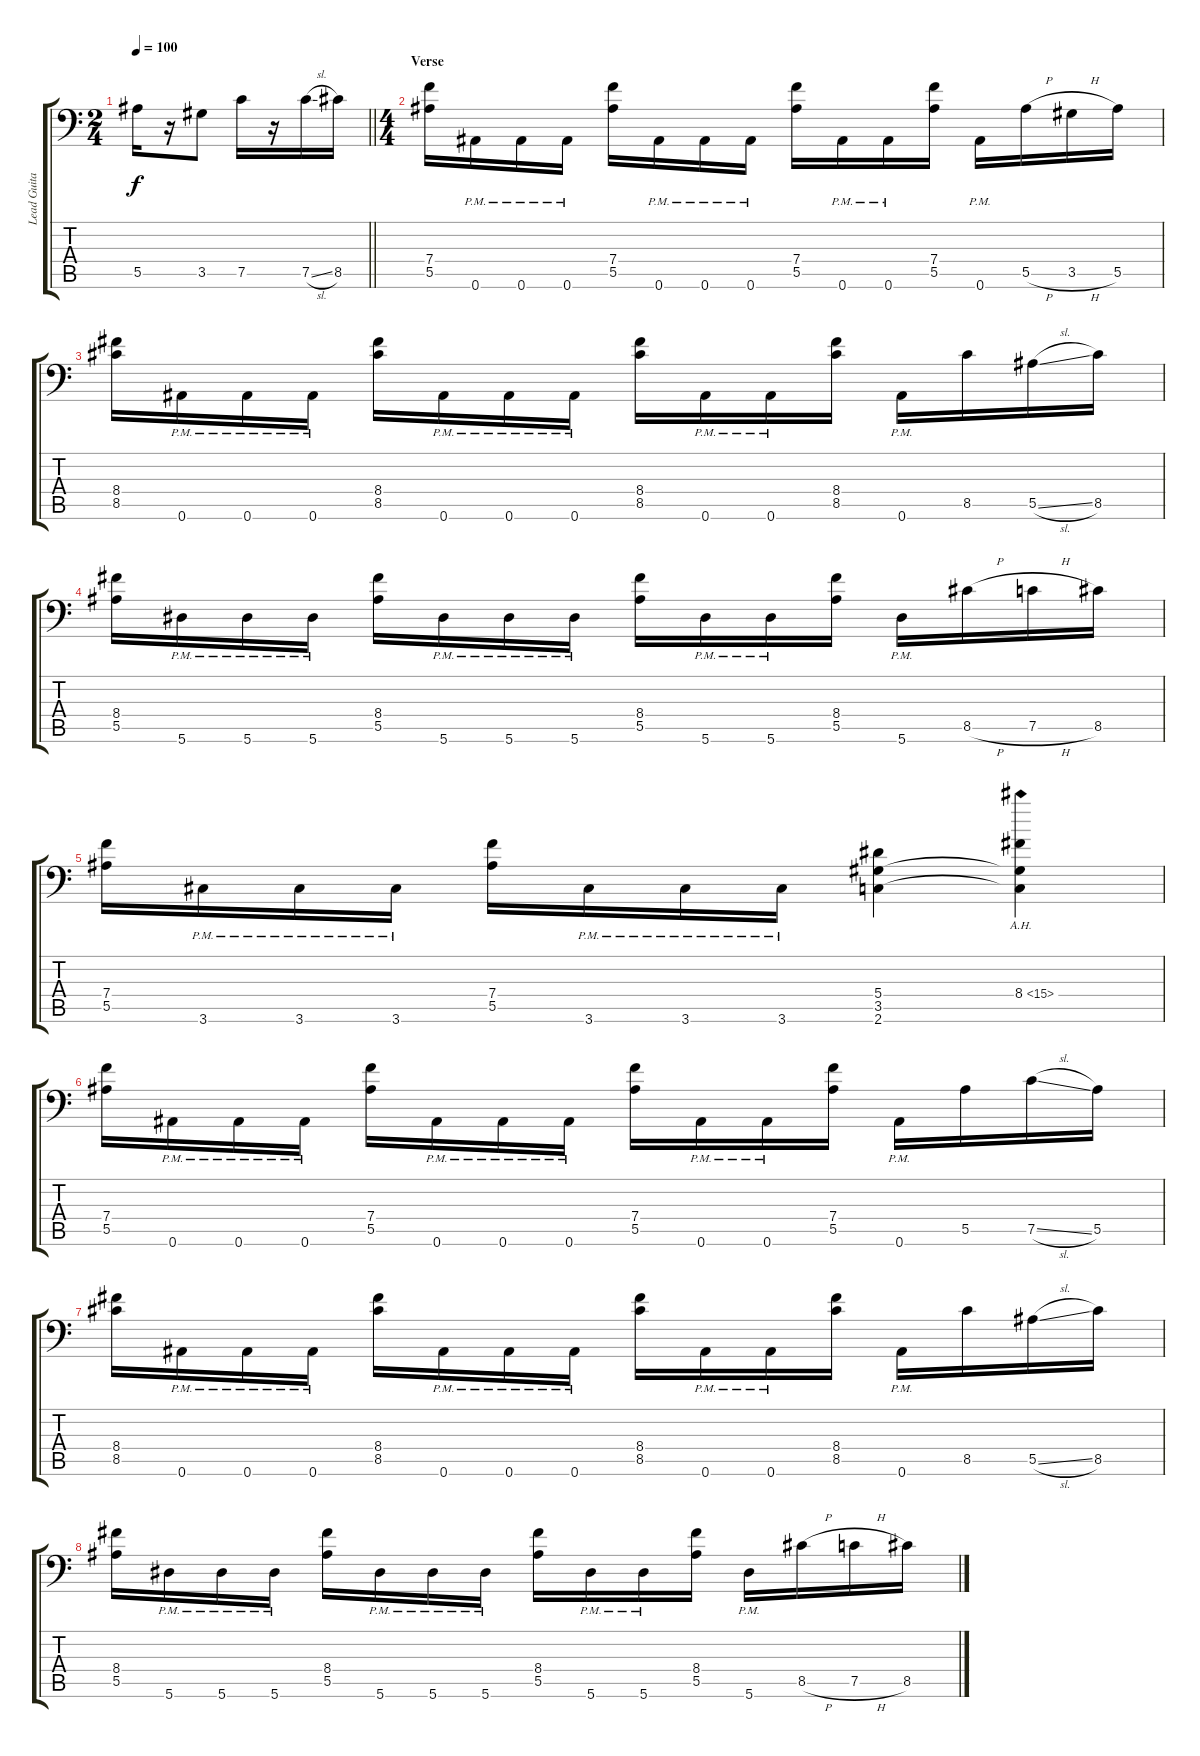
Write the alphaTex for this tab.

\track ("Lead Guitar" "Lead Guita") {instrument distortionguitar}
\staff {score tabs}
\tuning (C4 G3 Eb3 Bb2 F2 Bb1) {hide}
\ts (2 4)
\tempo 100
\clef f4
\barLineRight lightlight
\ks c
5.5.16{dy f} r.16 3.5.8 7.5.16 r.16 7.5{sl}.16 8.5.16 |
\ts (4 4)
\section ("" "Verse")
(7.4 5.5).16 0.6{pm}.16 0.6{pm}.16 0.6{pm}.16 (7.4 5.5).16 0.6{pm}.16 0.6{pm}.16 0.6{pm}.16 (7.4 5.5).16 0.6{pm}.16 0.6{pm}.16 (7.4 5.5).16 0.6{pm}.16 5.5{h}.16 3.5{h}.16 5.5.16 |
(8.4 8.5).16 0.6{pm}.16 0.6{pm}.16 0.6{pm}.16 (8.4 8.5).16 0.6{pm}.16 0.6{pm}.16 0.6{pm}.16 (8.4 8.5).16 0.6{pm}.16 0.6{pm}.16 (8.4 8.5).16 0.6{pm}.16 8.5.16 5.5{sl}.16 8.5.16 |
(8.4 5.5).16 5.6{pm}.16 5.6{pm}.16 5.6{pm}.16 (8.4 5.5).16 5.6{pm}.16 5.6{pm}.16 5.6{pm}.16 (8.4 5.5).16 5.6{pm}.16 5.6{pm}.16 (8.4 5.5).16 5.6{pm}.16 8.5{h}.16 7.5{h}.16 8.5.16 |
(7.4 5.5).16 3.6{pm}.16 3.6{pm}.16 3.6{pm}.16 (7.4 5.5).16 3.6{pm}.16 3.6{pm}.16 3.6{pm}.16 (5.4 3.5 2.6).4 (8.4{ah 7} 3.5{t} 2.6{t}).4 |
(7.4 5.5).16 0.6{pm}.16 0.6{pm}.16 0.6{pm}.16 (7.4 5.5).16 0.6{pm}.16 0.6{pm}.16 0.6{pm}.16 (7.4 5.5).16 0.6{pm}.16 0.6{pm}.16 (7.4 5.5).16 0.6{pm}.16 5.5.16 7.5{sl}.16 5.5.16 |
(8.4 8.5).16 0.6{pm}.16 0.6{pm}.16 0.6{pm}.16 (8.4 8.5).16 0.6{pm}.16 0.6{pm}.16 0.6{pm}.16 (8.4 8.5).16 0.6{pm}.16 0.6{pm}.16 (8.4 8.5).16 0.6{pm}.16 8.5.16 5.5{sl}.16 8.5.16 |
(8.4 5.5).16 5.6{pm}.16 5.6{pm}.16 5.6{pm}.16 (8.4 5.5).16 5.6{pm}.16 5.6{pm}.16 5.6{pm}.16 (8.4 5.5).16 5.6{pm}.16 5.6{pm}.16 (8.4 5.5).16 5.6{pm}.16 8.5{h}.16 7.5{h}.16 8.5.16
